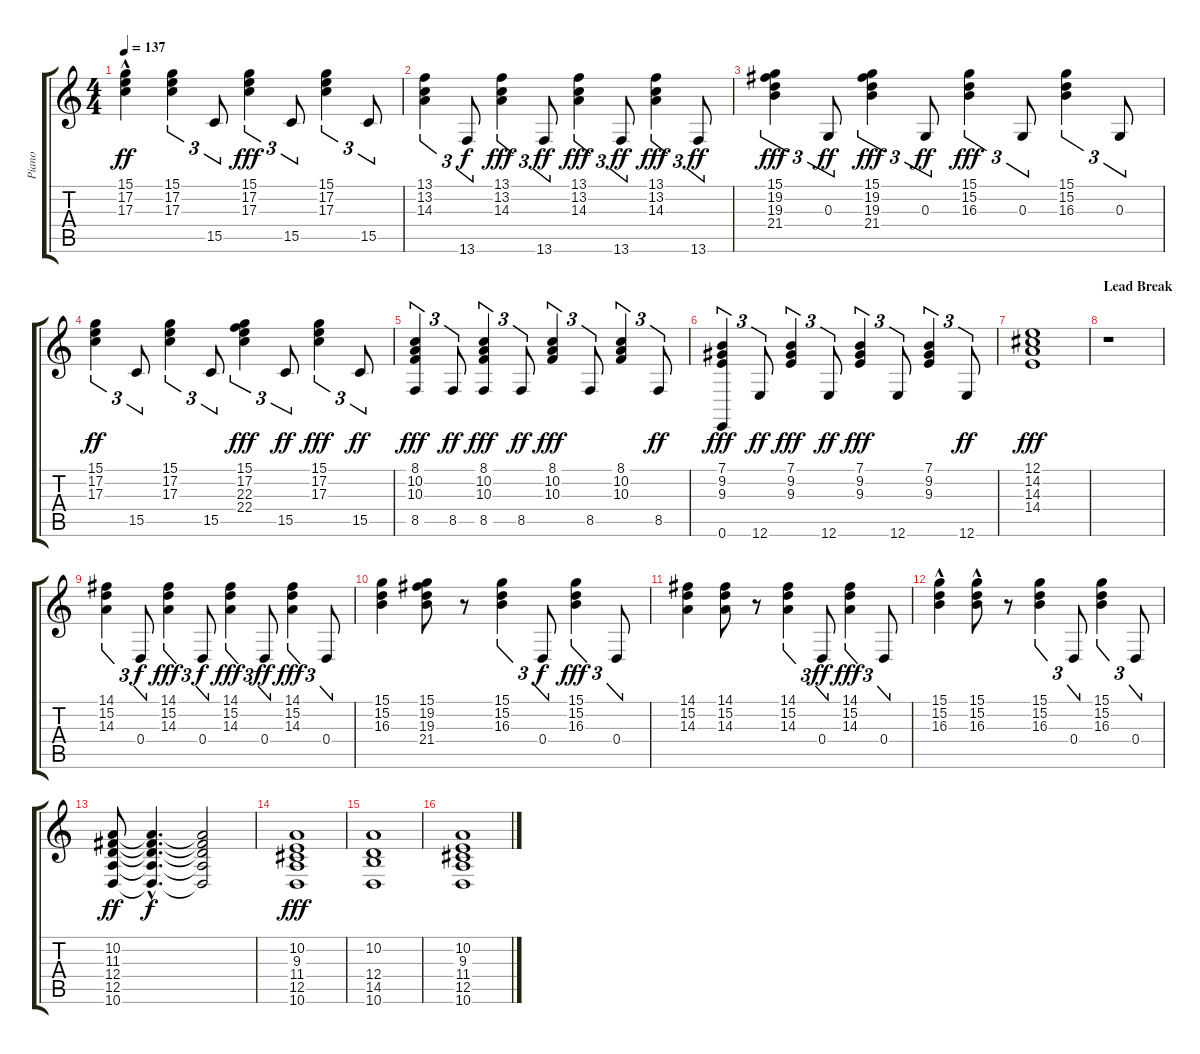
\track ("Piano" "Piano") {instrument acousticgrandpiano}
\staff {score tabs}
\tuning (E4 B3 G3 D3 A2 E2) {hide}
\ts (4 4)
\tempo 137
\clef g2
\ks c
(15.1 17.2{hac} 17.3).4{dy ff volume 10} (15.1 17.2 17.3).4{tu (3 2)} 15.5.8{tu (3 2)} (15.1 17.2 17.3).4{tu (3 2) dy fff} 15.5.8{tu (3 2)} (15.1 17.2 17.3).4{tu (3 2)} 15.5.8{tu (3 2)} |
(13.1 13.2 14.3).4{tu (3 2)} 13.6.8{tu (3 2) dy f} (13.1 13.2 14.3).4{tu (3 2) dy fff} 13.6.8{tu (3 2) dy ff} (13.1 13.2 14.3).4{tu (3 2) dy fff} 13.6.8{tu (3 2) dy ff} (13.1 13.2 14.3).4{tu (3 2) dy fff} 13.6.8{tu (3 2) dy ff} |
(15.1 19.2 19.3 21.4).4{tu (3 2) dy fff} 0.3.8{tu (3 2) dy ff} (15.1 19.2 19.3 21.4).4{tu (3 2) dy fff} 0.3.8{tu (3 2) dy ff} (15.1 15.2 16.3).4{tu (3 2) dy fff} 0.3.8{tu (3 2)} (15.1 15.2 16.3).4{tu (3 2)} 0.3.8{tu (3 2)} |
(15.1 17.2 17.3).4{tu (3 2) dy ff} 15.5.8{tu (3 2)} (15.1 17.2 17.3).4{tu (3 2)} 15.5.8{tu (3 2)} (15.1 17.2 22.3 22.4).4{tu (3 2) dy fff} 15.5.8{tu (3 2) dy ff} (15.1 17.2 17.3).4{tu (3 2) dy fff} 15.5.8{tu (3 2) dy ff} |
(8.1 10.2 10.3 8.5).4{tu (3 2) dy fff} 8.5.8{tu (3 2) dy ff} (8.1 10.2 10.3 8.5).4{tu (3 2) dy fff} 8.5.8{tu (3 2) dy ff} (8.1 10.2 10.3).4{tu (3 2) dy fff} 8.5.8{tu (3 2)} (8.1 10.2 10.3).4{tu (3 2)} 8.5.8{tu (3 2) dy ff} |
(7.1 9.2 9.3 0.6).4{tu (3 2) dy fff} 12.6.8{tu (3 2) dy ff} (7.1 9.2 9.3).4{tu (3 2) dy fff} 12.6.8{tu (3 2) dy ff} (7.1 9.2 9.3).4{tu (3 2) dy fff} 12.6.8{tu (3 2)} (7.1 9.2 9.3).4{tu (3 2)} 12.6.8{tu (3 2) dy ff} |
(12.1 14.2 14.3 14.4).1{dy fff} |
\section ("" "Lead Break")
r.1 |
(14.1 15.2 14.3).4{tu (3 2)} 0.4.8{tu (3 2) dy f} (14.1 15.2 14.3).4{tu (3 2) dy fff} 0.4.8{tu (3 2) dy f} (14.1 15.2 14.3).4{tu (3 2) dy fff} 0.4.8{tu (3 2) dy ff} (14.1 15.2 14.3).4{tu (3 2) dy fff} 0.4.8{tu (3 2)} |
(15.1 15.2 16.3).4 (15.1 19.2 19.3 21.4).8 r.8 (15.1 15.2 16.3).4{tu (3 2)} 0.4.8{tu (3 2) dy f} (15.1 15.2 16.3).4{tu (3 2) dy fff} 0.4.8{tu (3 2)} |
(14.1 15.2 14.3).4 (14.1 15.2 14.3).8 r.8 (14.1 15.2 14.3).4{tu (3 2)} 0.4.8{tu (3 2) dy ff} (14.1 15.2 14.3).4{tu (3 2) dy fff} 0.4.8{tu (3 2)} |
(15.1{hac} 15.2 16.3).4 (15.1{hac} 15.2 16.3).8 r.8 (15.1 15.2 16.3).4{tu (3 2)} 0.4.8{tu (3 2)} (15.1 15.2 16.3).4{tu (3 2)} 0.4.8{tu (3 2)} |
(10.2 11.3 12.4 12.5 10.6).8{dy ff} (10.2{hac t} 11.3{hac t} 12.4{hac t} 12.5{hac t} 10.6{hac t}).4{d dy f} (10.2{t} 11.3{t} 12.4{t} 12.5{t} 10.6{t}).2 |
(10.2 9.3 11.4 12.5 10.6).1{dy fff} |
(10.2 12.4 14.5 10.6).1 |
(10.2 9.3 11.4 12.5 10.6).1
